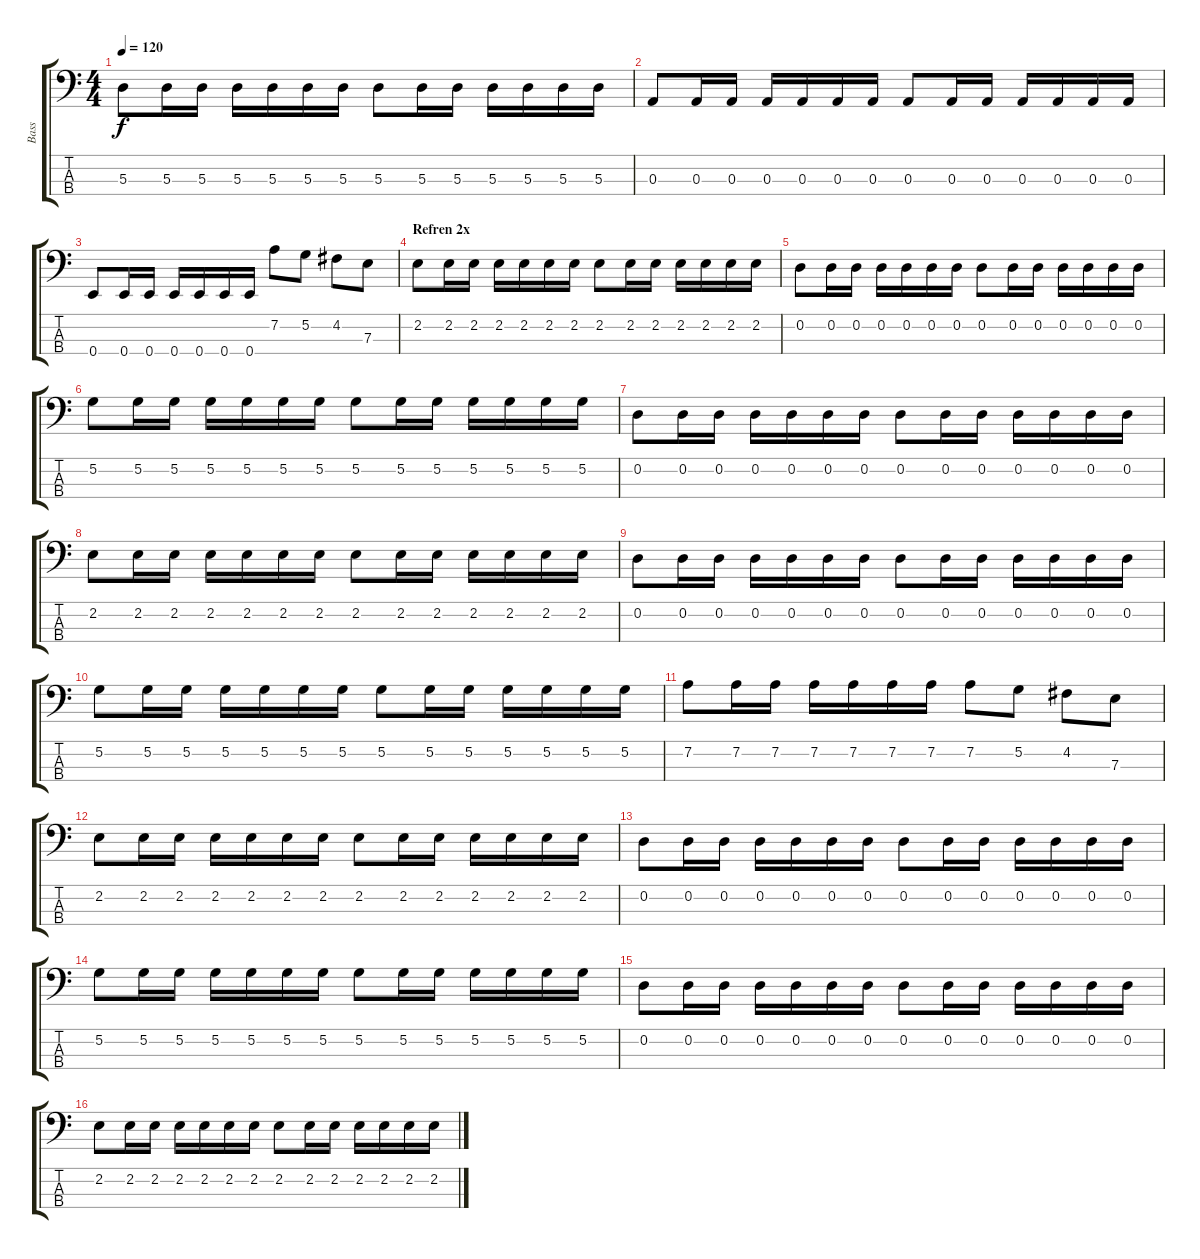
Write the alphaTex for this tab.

\track ("Bass" "Bass") {instrument electricbassfinger}
\staff {score tabs}
\tuning (G2 D2 A1 E1) {hide}
\ts (4 4)
\tempo 120
\clef f4
\ks c
5.3.8{dy f} 5.3.16 5.3.16 5.3.16 5.3.16 5.3.16 5.3.16 5.3.8 5.3.16 5.3.16 5.3.16 5.3.16 5.3.16 5.3.16 |
0.3.8 0.3.16 0.3.16 0.3.16 0.3.16 0.3.16 0.3.16 0.3.8 0.3.16 0.3.16 0.3.16 0.3.16 0.3.16 0.3.16 |
0.4.8 0.4.16 0.4.16 0.4.16 0.4.16 0.4.16 0.4.16 7.2.8 5.2.8 4.2.8 7.3.8 |
\section ("" "Refren 2x")
2.2.8 2.2.16 2.2.16 2.2.16 2.2.16 2.2.16 2.2.16 2.2.8 2.2.16 2.2.16 2.2.16 2.2.16 2.2.16 2.2.16 |
0.2.8 0.2.16 0.2.16 0.2.16 0.2.16 0.2.16 0.2.16 0.2.8 0.2.16 0.2.16 0.2.16 0.2.16 0.2.16 0.2.16 |
5.2.8 5.2.16 5.2.16 5.2.16 5.2.16 5.2.16 5.2.16 5.2.8 5.2.16 5.2.16 5.2.16 5.2.16 5.2.16 5.2.16 |
0.2.8 0.2.16 0.2.16 0.2.16 0.2.16 0.2.16 0.2.16 0.2.8 0.2.16 0.2.16 0.2.16 0.2.16 0.2.16 0.2.16 |
2.2.8 2.2.16 2.2.16 2.2.16 2.2.16 2.2.16 2.2.16 2.2.8 2.2.16 2.2.16 2.2.16 2.2.16 2.2.16 2.2.16 |
0.2.8 0.2.16 0.2.16 0.2.16 0.2.16 0.2.16 0.2.16 0.2.8 0.2.16 0.2.16 0.2.16 0.2.16 0.2.16 0.2.16 |
5.2.8 5.2.16 5.2.16 5.2.16 5.2.16 5.2.16 5.2.16 5.2.8 5.2.16 5.2.16 5.2.16 5.2.16 5.2.16 5.2.16 |
7.2.8 7.2.16 7.2.16 7.2.16 7.2.16 7.2.16 7.2.16 7.2.8 5.2.8 4.2.8 7.3.8 |
2.2.8 2.2.16 2.2.16 2.2.16 2.2.16 2.2.16 2.2.16 2.2.8 2.2.16 2.2.16 2.2.16 2.2.16 2.2.16 2.2.16 |
0.2.8 0.2.16 0.2.16 0.2.16 0.2.16 0.2.16 0.2.16 0.2.8 0.2.16 0.2.16 0.2.16 0.2.16 0.2.16 0.2.16 |
5.2.8 5.2.16 5.2.16 5.2.16 5.2.16 5.2.16 5.2.16 5.2.8 5.2.16 5.2.16 5.2.16 5.2.16 5.2.16 5.2.16 |
0.2.8 0.2.16 0.2.16 0.2.16 0.2.16 0.2.16 0.2.16 0.2.8 0.2.16 0.2.16 0.2.16 0.2.16 0.2.16 0.2.16 |
2.2.8 2.2.16 2.2.16 2.2.16 2.2.16 2.2.16 2.2.16 2.2.8 2.2.16 2.2.16 2.2.16 2.2.16 2.2.16 2.2.16
